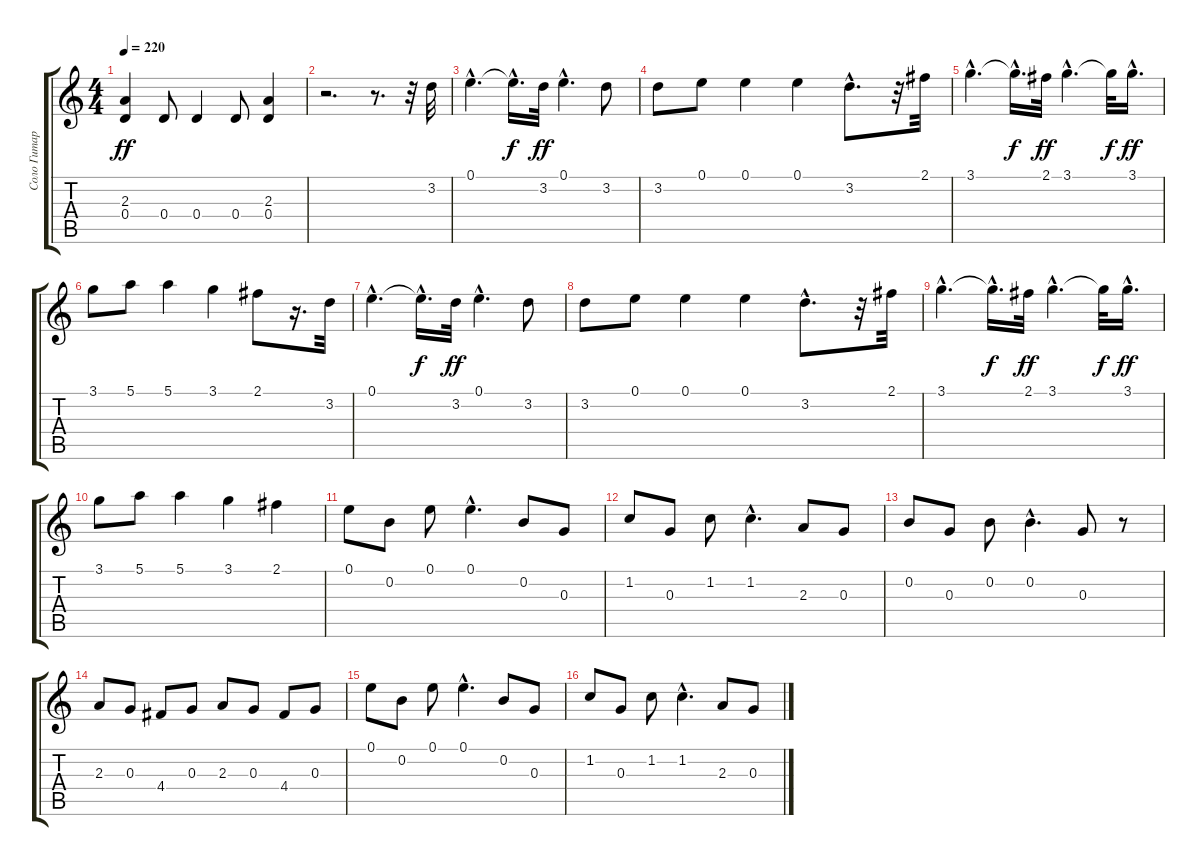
\track ("Соло Гитара" "Соло Гитар") {instrument overdrivenguitar}
\staff {score tabs}
\tuning (E4 B3 G3 D3 A2 E2) {hide}
\ts (4 4)
\tempo 220
\clef g2
\ks c
(2.3 0.4).4{dy ff} 0.4.8 0.4.4 0.4.8 (2.3 0.4).4 |
r.2{d} r.8{d} r.32 3.2.32 |
0.1{hac}.4{d} 0.1{hac t}.16{d dy f} 3.2.32{dy ff} 0.1{hac}.4{d} 3.2.8 |
3.2.8 0.1.8 0.1.4 0.1.4 3.2{hac}.8{d} r.32 2.1.32 |
3.1{hac}.4{d} 3.1{hac t}.16{d dy f} 2.1.32{dy ff} 3.1{hac}.4{d} 3.1{t}.32{dy f} 3.1{hac}.16{d dy ff} |
3.1.8 5.1.8 5.1.4 3.1.4 2.1.8 r.16{d} 3.2.32 |
0.1{hac}.4{d} 0.1{hac t}.16{d dy f} 3.2.32{dy ff} 0.1{hac}.4{d} 3.2.8 |
3.2.8 0.1.8 0.1.4 0.1.4 3.2{hac}.8{d} r.32 2.1.32 |
3.1{hac}.4{d} 3.1{hac t}.16{d dy f} 2.1.32{dy ff} 3.1{hac}.4{d} 3.1{t}.32{dy f} 3.1{hac}.16{d dy ff} |
3.1.8 5.1.8 5.1.4 3.1.4 2.1.4 |
0.1.8 0.2.8 0.1.8 0.1{hac}.4{d} 0.2.8 0.3.8 |
1.2.8 0.3.8 1.2.8 1.2{hac}.4{d} 2.3.8 0.3.8 |
0.2.8 0.3.8 0.2.8 0.2{hac}.4{d} 0.3.8 r.8 |
2.3.8 0.3.8 4.4.8 0.3.8 2.3.8 0.3.8 4.4.8 0.3.8 |
0.1.8 0.2.8 0.1.8 0.1{hac}.4{d} 0.2.8 0.3.8 |
1.2.8 0.3.8 1.2.8 1.2{hac}.4{d} 2.3.8 0.3.8
